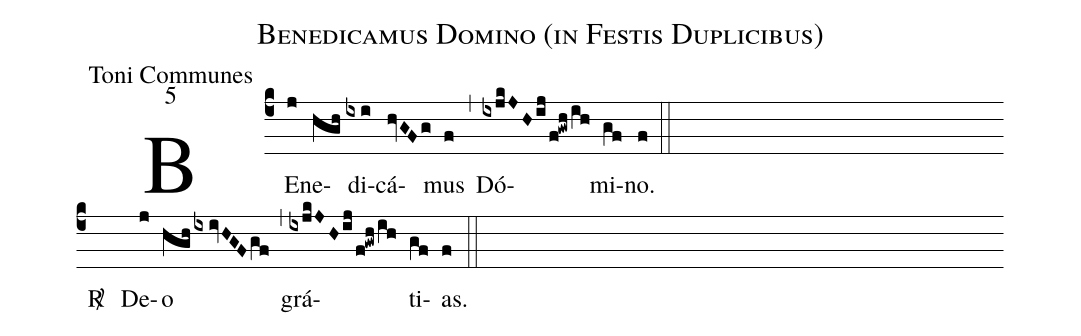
name:Benedicamus Domino (in Festis Duplicibus);
office-part:Toni Communes;
mode:5;
%%
(c4) BE(j)ne(hgh)di(ix/0i)cá(hvGFg)mus(f) (,) Dó(ixjkJHij/f!gwhih)mi(gf)no.(f) (::) (Z-)
<sp>R/</sp> ( ) De(j)o(hgh/ix/0ivHGFgf) (,) grá(ixjkJHij/f!gwhih)ti(gf)as.(f) (::)
